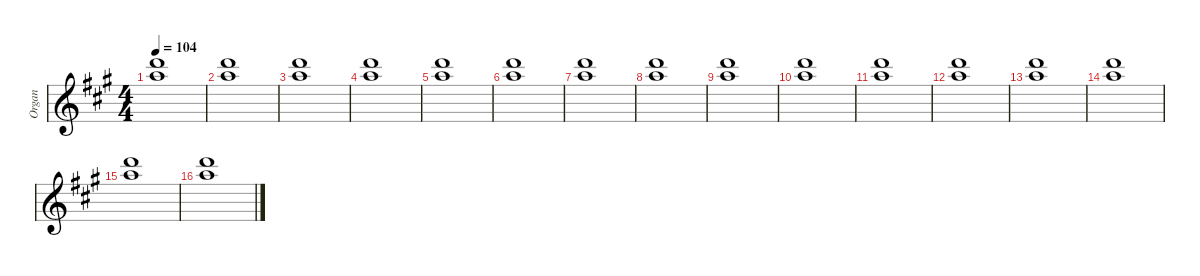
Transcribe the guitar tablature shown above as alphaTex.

\hideDynamics
\bracketExtendMode nobrackets
\otherSystemsTrackNameOrientation horizontal
\track ("Organ" "Organ") {defaultSystemsLayout 4 instrument drawbarorgan}
\staff {score}
\tuning (E4 B3 G3 D3 A2 E2)
\ts (4 4)
\tempo 104
\clef g2
\ks a
(22.1{acc forcenatural} 22.2{acc forcenatural}).1{dy f beam Down} |
(22.1{acc forcenatural} 22.2{acc forcenatural}).1{beam Down} |
(22.1{acc forcenatural} 22.2{acc forcenatural}).1{beam Down} |
(22.1{acc forcenatural} 22.2{acc forcenatural}).1{beam Down} |
(22.1{acc forcenatural} 22.2{acc forcenatural}).1{beam Down} |
(22.1{acc forcenatural} 22.2{acc forcenatural}).1{beam Down} |
(22.1{acc forcenatural} 22.2{acc forcenatural}).1{beam Down} |
(22.1{acc forcenatural} 22.2{acc forcenatural}).1{beam Down} |
(22.1{acc forcenatural} 22.2{acc forcenatural}).1{beam Down} |
(22.1{acc forcenatural} 22.2{acc forcenatural}).1{beam Down} |
(22.1{acc forcenatural} 22.2{acc forcenatural}).1{beam Down} |
(22.1{acc forcenatural} 22.2{acc forcenatural}).1{beam Down} |
(22.1{acc forcenatural} 22.2{acc forcenatural}).1{beam Down} |
(22.1{acc forcenatural} 22.2{acc forcenatural}).1{beam Down} |
(22.1{acc forcenatural} 22.2{acc forcenatural}).1{beam Down} |
(22.1{acc forcenatural} 22.2{acc forcenatural}).1{beam Down}
